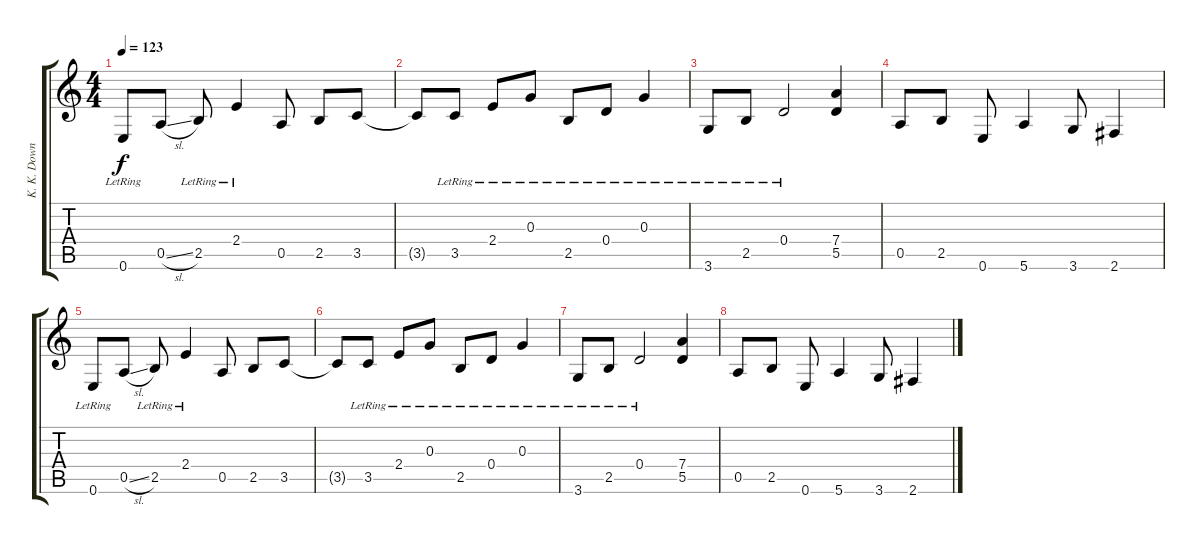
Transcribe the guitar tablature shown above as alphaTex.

\track ("K. K. Downing" "K. K. Down") {instrument distortionguitar}
\staff {score tabs}
\tuning (E4 B3 G3 D3 A2 E2) {hide}
\ts (4 4)
\tempo 123
\clef g2
\ks c
0.6{lr}.8{dy f} 0.5{sl}.8 2.5{lr}.8 2.4{lr}.4 0.5.8 2.5.8 3.5.8 |
3.5{t}.8 3.5{lr}.8 2.4{lr}.8 0.3{lr}.8 2.5{lr}.8 0.4{lr}.8 0.3{lr}.4 |
3.6{lr}.8 2.5{lr}.8 0.4{lr}.2 (7.4 5.5).4 |
0.5.8 2.5.8 0.6.8 5.6.4 3.6.8 2.6.4 |
0.6{lr}.8 0.5{sl}.8 2.5{lr}.8 2.4{lr}.4 0.5.8 2.5.8 3.5.8 |
3.5{t}.8 3.5{lr}.8 2.4{lr}.8 0.3{lr}.8 2.5{lr}.8 0.4{lr}.8 0.3{lr}.4 |
3.6{lr}.8 2.5{lr}.8 0.4{lr}.2 (7.4 5.5).4 |
0.5.8 2.5.8 0.6.8 5.6.4 3.6.8 2.6.4
